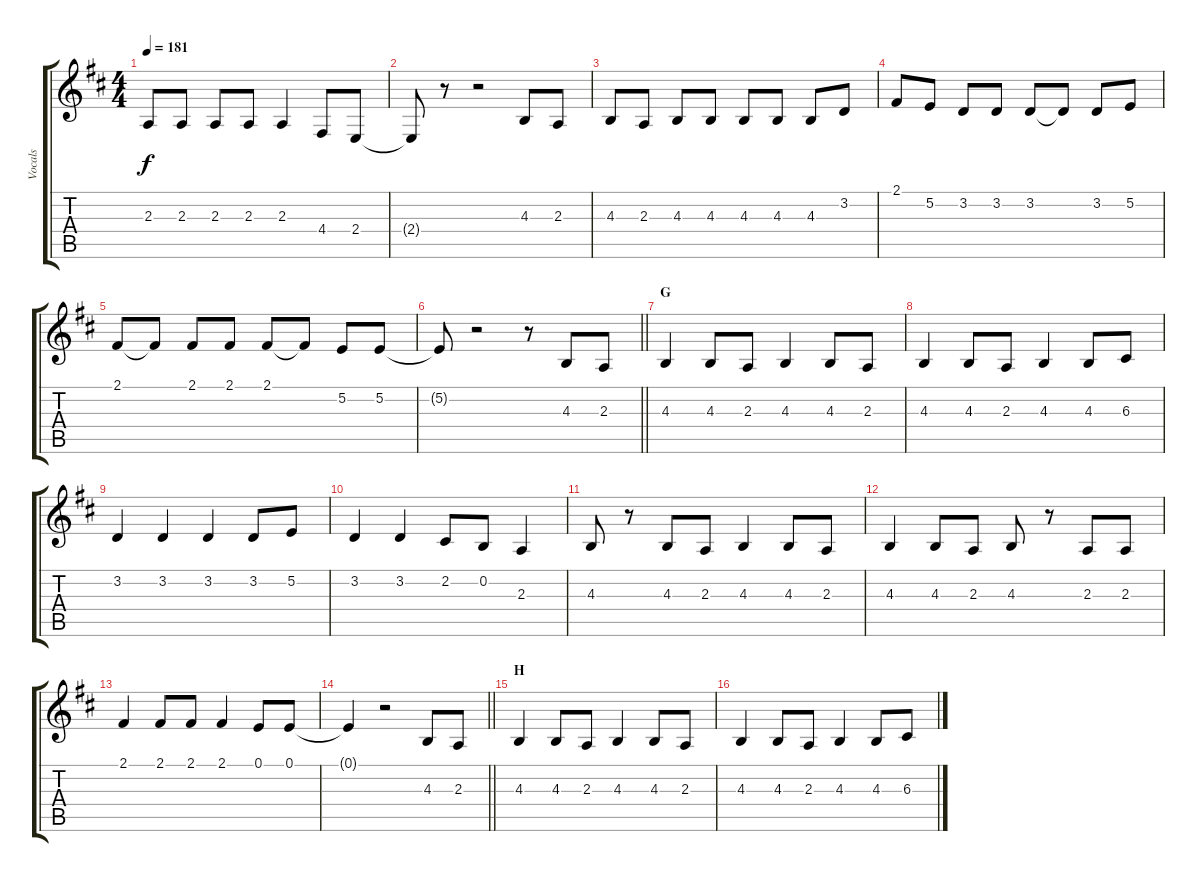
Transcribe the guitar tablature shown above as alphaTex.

\track ("Vocals" "Vocals") {instrument altosax}
\staff {score tabs}
\tuning (E4 B3 G3 D3 A2 E2) {hide}
\ts (4 4)
\tempo 181
\clef g2
\ks d
2.3.8{dy f} 2.3.8 2.3.8 2.3.8 2.3.4 4.4.8 2.4.8 |
2.4{t}.8 r.8 r.2 4.3.8 2.3.8 |
4.3.8 2.3.8 4.3.8 4.3.8 4.3.8 4.3.8 4.3.8 3.2.8 |
2.1.8 5.2.8 3.2.8 3.2.8 3.2.8 3.2{t}.8 3.2.8 5.2.8 |
2.1.8 2.1{t}.8 2.1.8 2.1.8 2.1.8 2.1{t}.8 5.2.8 5.2.8 |
\barLineRight lightlight
5.2{t}.8 r.2 r.8 4.3.8 2.3.8 |
\section ("" "G")
4.3.4 4.3.8 2.3.8 4.3.4 4.3.8 2.3.8 |
4.3.4 4.3.8 2.3.8 4.3.4 4.3.8 6.3.8 |
3.2.4 3.2.4 3.2.4 3.2.8 5.2.8 |
3.2.4 3.2.4 2.2.8 0.2.8 2.3.4 |
4.3.8 r.8 4.3.8 2.3.8 4.3.4 4.3.8 2.3.8 |
4.3.4 4.3.8 2.3.8 4.3.8 r.8 2.3.8 2.3.8 |
2.1.4 2.1.8 2.1.8 2.1.4 0.1.8 0.1.8 |
\barLineRight lightlight
0.1{t}.4 r.2 4.3.8 2.3.8 |
\section ("" "H")
4.3.4 4.3.8 2.3.8 4.3.4 4.3.8 2.3.8 |
4.3.4 4.3.8 2.3.8 4.3.4 4.3.8 6.3.8
